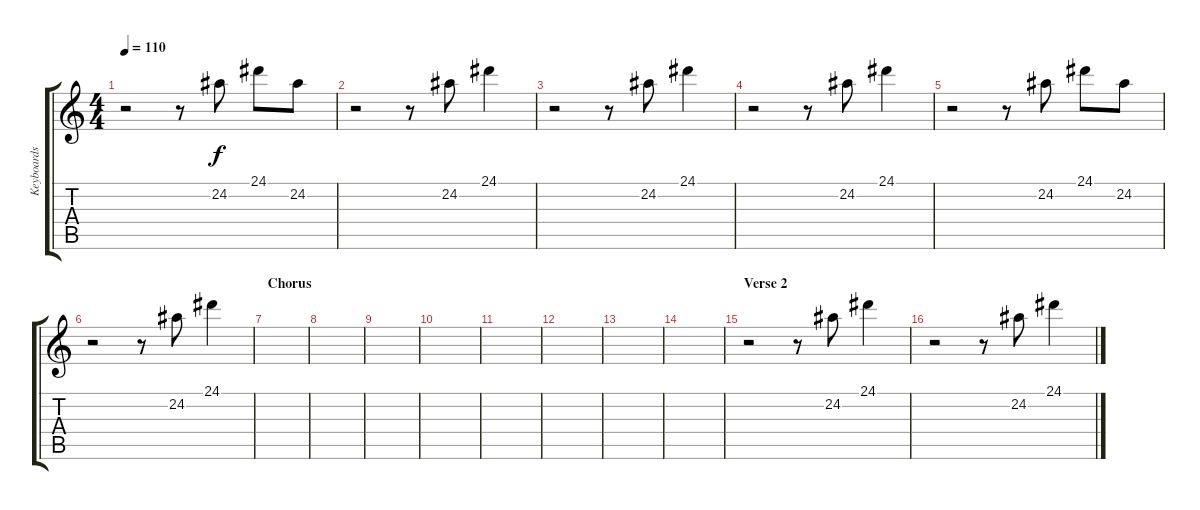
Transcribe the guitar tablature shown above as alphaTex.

\track ("Keyboards 1" "Keyboards ") {instrument synthstrings1}
\staff {score tabs}
\tuning (Eb4 Bb3 Gb3 Db3 Ab2 Eb2) {hide}
\ts (4 4)
\tempo 110
\clef g2
\ks c
r.2{dy f} r.8 24.2.8 24.1.8 24.2.8 |
r.2 r.8 24.2.8 24.1.4 |
r.2{instrument brightacousticpiano} r.8 24.2.8 24.1.4 |
r.2 r.8 24.2.8 24.1.4 |
r.2 r.8 24.2.8 24.1.8 24.2.8 |
r.2 r.8 24.2.8 24.1.4 |
\section ("" "Chorus")
|
|
|
|
|
|
|
|
\section ("" "Verse 2")
r.2{instrument brightacousticpiano} r.8 24.2.8 24.1.4 |
r.2 r.8 24.2.8 24.1.4
